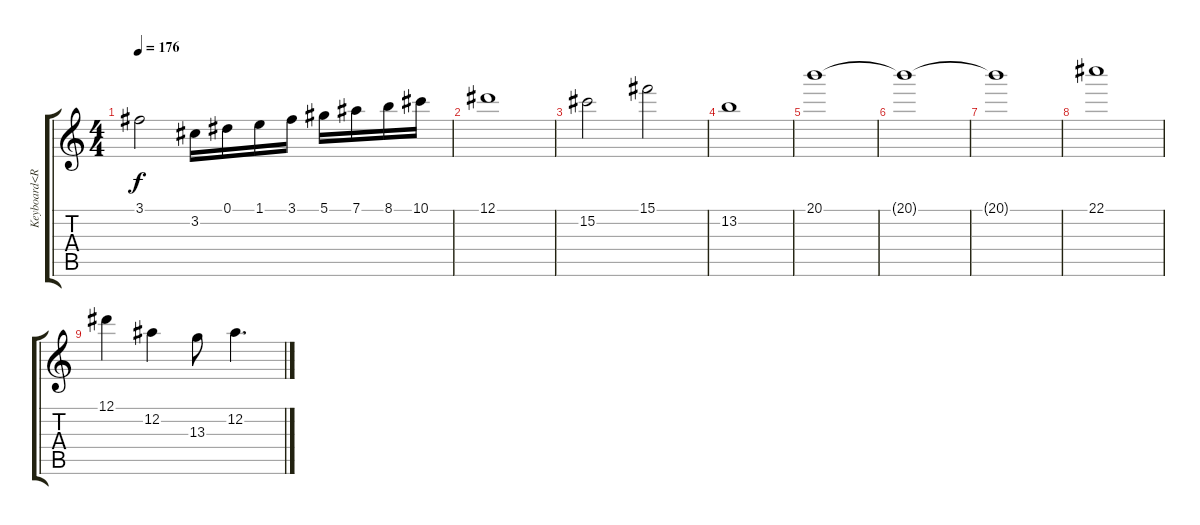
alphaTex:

\track ("Keyboard<R>" "Keyboard<R") {instrument stringensemble1}
\staff {score tabs}
\tuning (Eb5 Bb4 Gb4 Db4 Ab3 Eb3) {hide}
\ts (4 4)
\tempo 176
\clef g2
\ks c
3.1{t}.2{dy f} 3.2.16 0.1.16 1.1.16 3.1.16 5.1.16 7.1.16 8.1.16 10.1.16 |
12.1.1 |
15.2.2 15.1.2 |
13.2.1 |
20.1.1 |
20.1{t}.1 |
20.1{t}.1 |
22.1.1 |
12.1.4 12.2.4 13.3.8 12.2.4{d}
